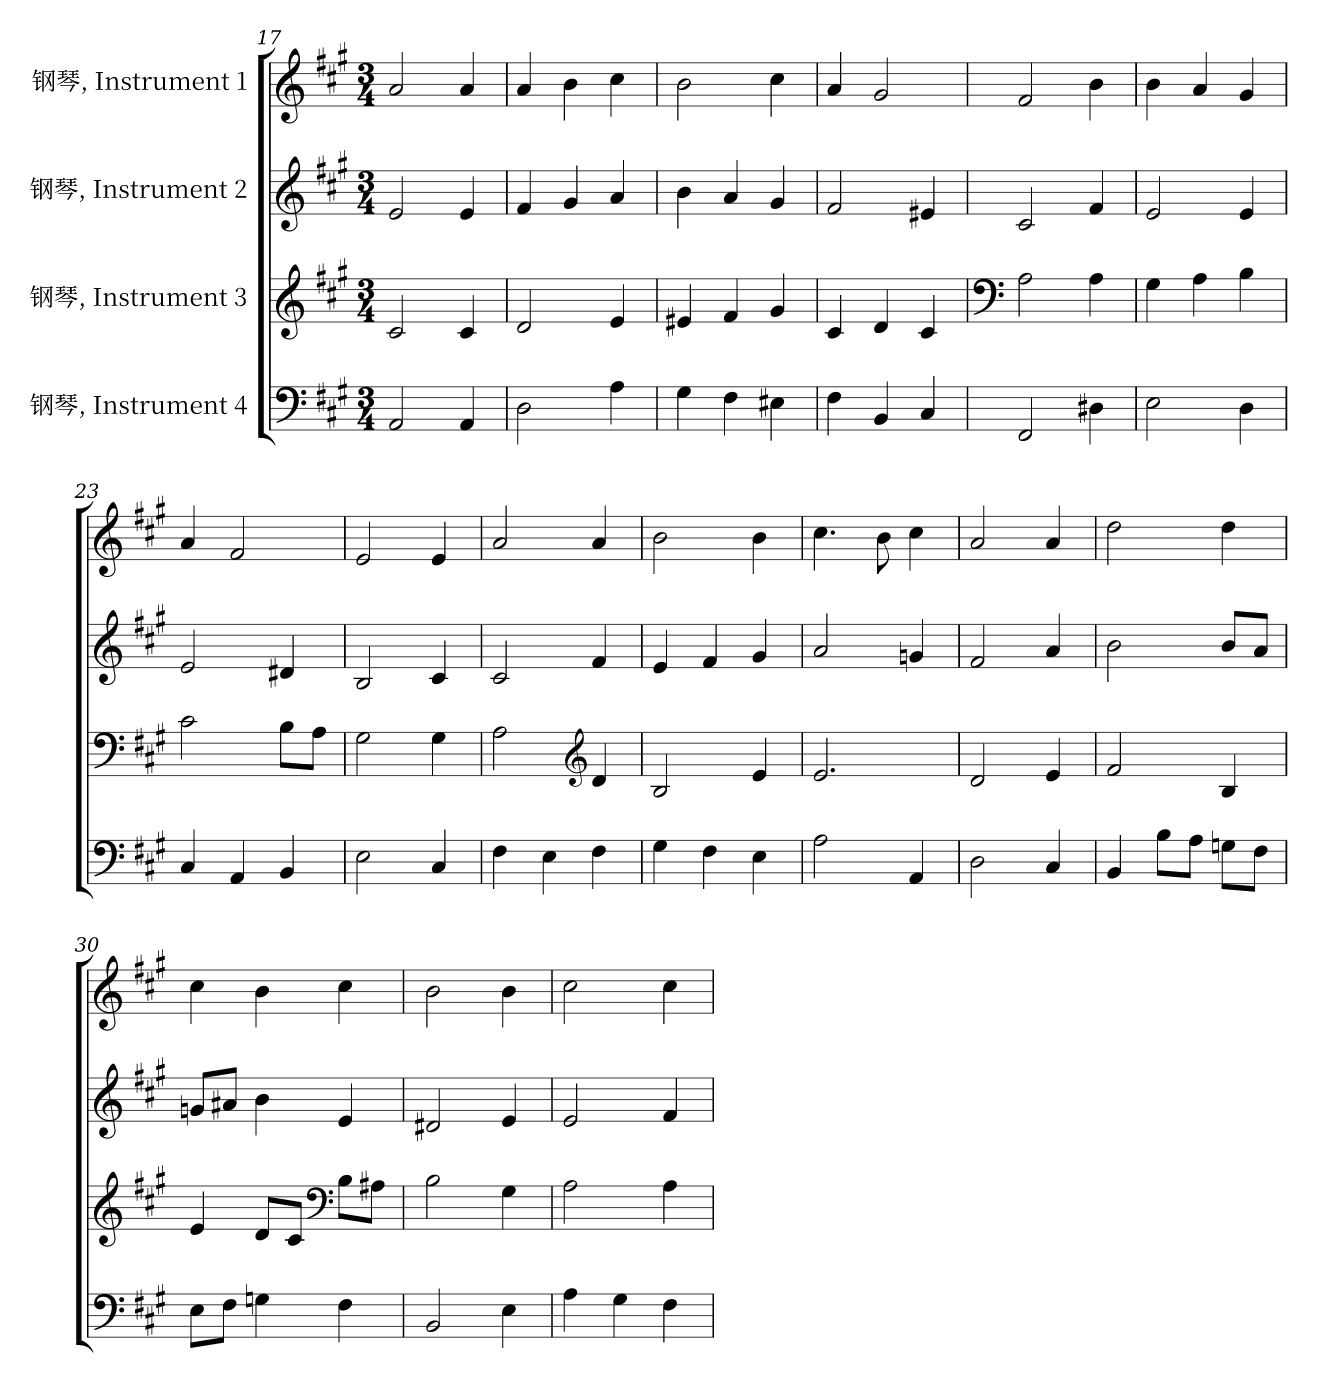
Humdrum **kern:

**kern	**kern	**kern	**kern
*part4	*part3	*part2	*part1
*staff4	*staff3	*staff2	*staff1
*I"钢琴, Instrument 4	*I"钢琴, Instrument 3	*I"钢琴, Instrument 2	*I"钢琴, Instrument 1
*clefF4	*clefG2	*clefG2	*clefG2
*k[f#c#g#]	*k[f#c#g#]	*k[f#c#g#]	*k[f#c#g#]
*M3/4	*M3/4	*M3/4	*M3/4
=17	=17	=17	=17
2AA/	2c#/	2e/	2a/
4AA/	4c#/	4e/	4a/
!!LO:LB:g=z
=18	=18	=18	=18
2D\	2d/	4f#/	4a/
.	.	4g#/	4b\
4A\	4e/	4a/	4cc#\
=19	=19	=19	=19
4G#\	4e#X/	4b\	2b\
4F#\	4f#/	4a/	.
4E#X\	4g#/	4g#/	4cc#\
=20	=20	=20	=20
4F#\	4c#/	2f#/	4a/
4BB/	4d/	.	2g#/
4C#/	4c#/	4e#X/	.
=21	=21	=21	=21
*	*clefF4	*	*
2FF#/	2A\	2c#/	2f#/
4D#X\	4A\	4f#/	4b\
=22	=22	=22	=22
2E\	4G#\	2e/	4b\
.	4A\	.	4a/
4D\	4B\	4e/	4g#/
=23	=23	=23	=23
4C#/	2c#\	2e/	4a/
4AA/	.	.	2f#/
4BB/	8B\L	4d#X/	.
.	8A\J	.	.
=24	=24	=24	=24
2E\	2G#\	2B/	2e/
4C#/	4G#\	4c#/	4e/
=25	=25	=25	=25
4F#\	2A\	2c#/	2a/
4E\	.	.	.
*	*clefG2	*	*
4F#\	4d/	4f#/	4a/
=26	=26	=26	=26
4G#\	2B/	4e/	2b\
4F#\	.	4f#/	.
4E\	4e/	4g#/	4b\
!!LO:PB:g=z
=27	=27	=27	=27
2A\	2.e/	2a/	4.cc#\
.	.	.	8b\
4AA/	.	4gn/	4cc#\
=28	=28	=28	=28
2D\	2d/	2f#/	2a/
4C#/	4e/	4a/	4a/
=29	=29	=29	=29
4BB/	2f#/	2b\	2dd\
8B\L	.	.	.
8A\J	.	.	.
8Gn\L	4B/	8b/L	4dd\
8F#\J	.	8a/J	.
=30	=30	=30	=30
8E\L	4e/	8gn/L	4cc#\
8F#\J	.	8a#X/J	.
4Gn\	8d/L	4b\	4b\
.	8c#/J	.	.
*	*clefF4	*	*
4F#\	8B\L	4e/	4cc#\
.	8A#X\J	.	.
=31	=31	=31	=31
2BB/	2B\	2d#X/	2b\
4E\	4G#\	4e/	4b\
=32	=32	=32	=32
4A\	2A\	2e/	2cc#\
4G#\	.	.	.
4F#\	4A\	4f#/	4cc#\
=	=	=	=
*-	*-	*-	*-
